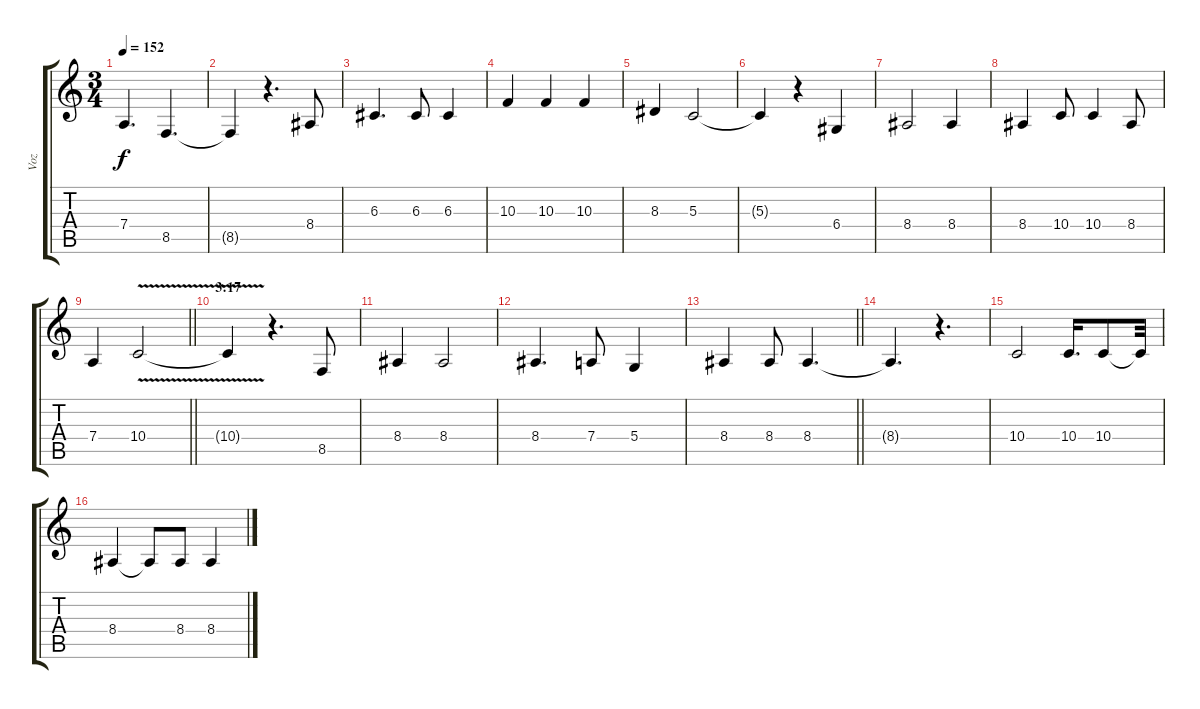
\track ("Voz" "Voz") {instrument baritonesax}
\staff {score tabs}
\tuning (E4 B3 G3 D3 A2 E2) {hide}
\ts (3 4)
\tempo 152
\clef g2
\ks c
7.4.4{d dy f} 8.5.4{d} |
8.5{t}.4 r.4{d} 8.4.8 |
6.3.4{d} 6.3.8 6.3.4 |
10.3.4 10.3.4 10.3.4 |
8.3.4 5.3.2 |
5.3{t}.4 r.4 6.4.4 |
8.4.2 8.4.4 |
8.4.4 10.4.8 10.4.4 8.4.8 |
\barLineRight lightlight
7.4.4 10.4{v}.2 |
\section ("" "3:17")
10.4{t}.4 r.4{d} 8.5.8 |
8.4.4 8.4.2 |
8.4.4{d} 7.4.8 5.4.4 |
\barLineRight lightlight
8.4.4 8.4.8 8.4.4{d} |
8.4{t}.4{d} r.4{d} |
10.4.2 10.4.16{d} 10.4.8 10.4{t}.32 |
8.4.4 8.4{t}.8 8.4.8 8.4.4
